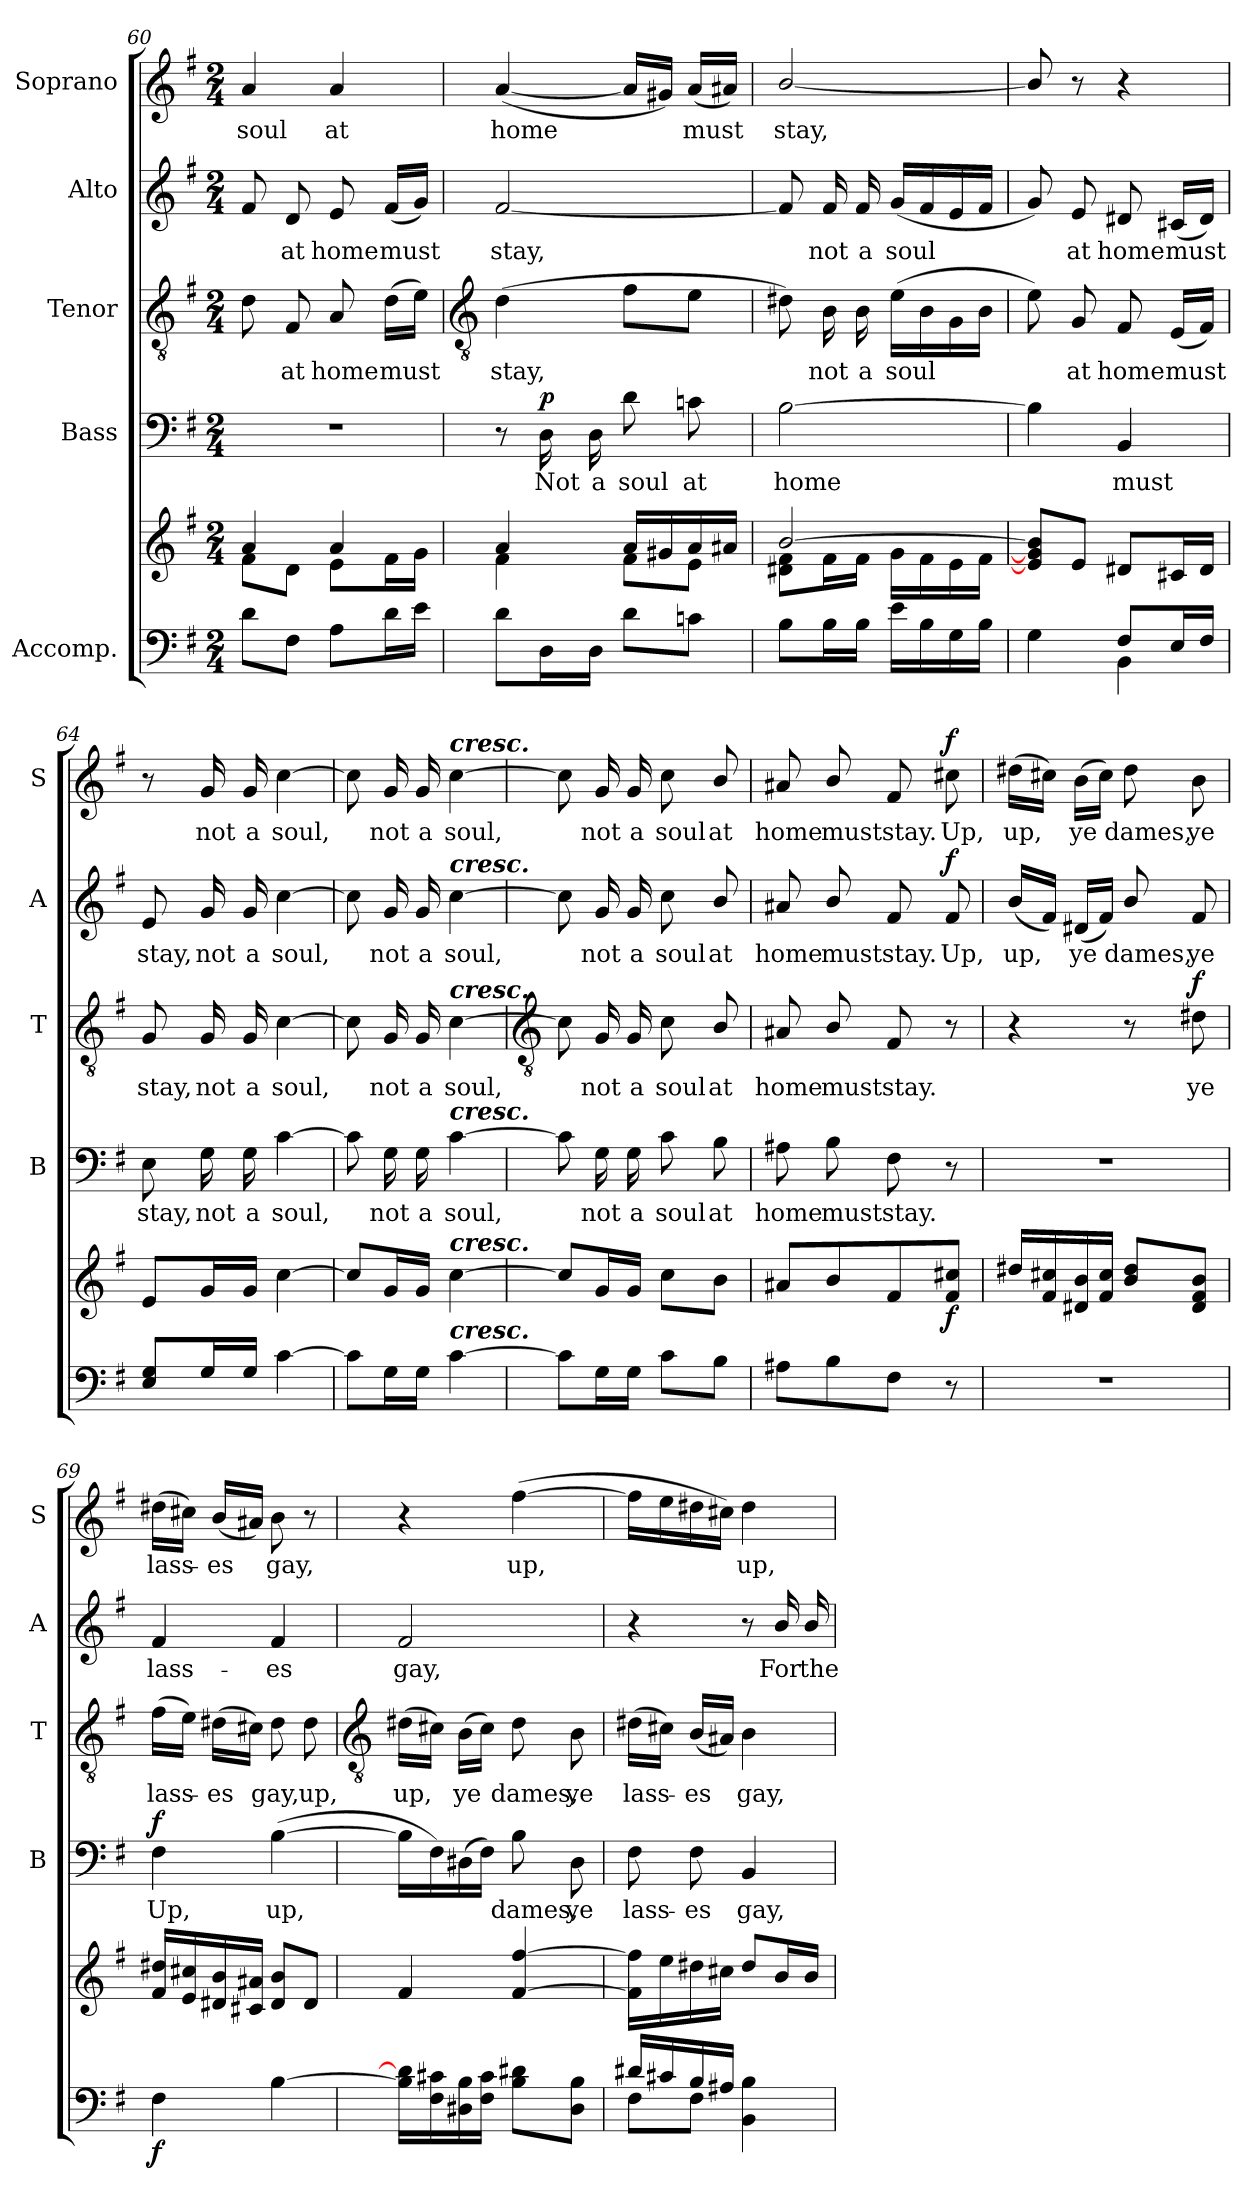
**kern	**kern	**dynam	**kern	**text	**dynam	**kern	**text	**dynam	**kern	**text	**dynam	**kern	**text	**dynam
*part5	*part5	*part5	*part4	*part4	*part4	*part3	*part3	*part3	*part2	*part2	*part2	*part1	*part1	*part1
*staff6	*staff5	*staff5/6	*staff4	*staff4	*staff4	*staff3	*staff3	*staff3	*staff2	*staff2	*staff2	*staff1	*staff1	*staff1
*I"Accomp.	*	*	*I"Bass	*	*	*I"Tenor	*	*	*I"Alto	*	*	*I"Soprano	*	*
*	*	*	*I'B	*	*	*I'T	*	*	*I'A	*	*	*I'S	*	*
*clefF4	*clefG2	*	*clefF4	*	*	*clefGv2	*	*	*clefG2	*	*	*clefG2	*	*
*k[f#]	*k[f#]	*	*k[f#]	*	*	*k[f#]	*	*	*k[f#]	*	*	*k[f#]	*	*
*G:	*G:	*	*G:	*	*	*G:	*	*	*G:	*	*	*G:	*	*
*M2/4	*M2/4	*	*M2/4	*	*	*M2/4	*	*	*M2/4	*	*	*M2/4	*	*
=60	=60	=60	=60	=60	=60	=60	=60	=60	=60	=60	=60	=60	=60	=60
*	*^	*	*	*	*	*	*	*	*	*	*	*	*	*
!	!	!	!	!LO:N:vis=1	!	!	!	!	!	!	!	!	!	!LO:LY:b	!
8dL	4a	8f#\L	.	2r	.	.	8d	.	.	8f#	.	.	4a	soul	.
!	!	!	!	!	!	!	!	!LO:LY:b	!	!	!LO:LY:b	!	!	!	!
8F#J	.	8d\J	.	.	.	.	8F#	at	.	8d	at	.	.	.	.
!	!	!	!	!	!	!	!	!LO:LY:b	!	!	!LO:LY:b	!	!	!LO:LY:b	!
8AL	4a	8e\L	.	.	.	.	8A	home	.	8e	home	.	4a	at	.
!	!	!	!	!	!	!	!	!LO:LY:b	!	!	!LO:LY:b	!	!	!	!
16dL	.	16f#\L	.	.	.	.	(>16dLL	must	.	(<16f#LL	must	.	.	.	.
16eJJ	.	16g\JJ	.	.	.	.	16eJJ)	.	.	16gJJ)	.	.	.	.	.
!!LO:LB:g=z
=61	=61	=61	=61	=61	=61	=61	=61	=61	=61	=61	=61	=61	=61	=61	=61
*	*	*	*	*	*	*	*clefGv2	*	*	*	*	*	*	*	*
!	!	!	!	!	!	!	!	!LO:LY:b	!	!	!LO:LY:b	!	!	!LO:LY:b	!
8dL	4a/	4f#\	.	8r	.	.	(>4d	stay,	.	[2f#	stay,	.	(<[4a	home	.
!	!	!	!	!	!LO:LY:b	!LO:DY:b	!	!	!	!	!	!	!	!	!
16DL	.	.	.	16D	Not	p	.	.	.	.	.	.	.	.	.
!	!	!	!	!	!LO:LY:b	!	!	!	!	!	!	!	!	!	!
16DJJ	.	.	.	16D	a	.	.	.	.	.	.	.	.	.	.
!	!	!	!	!	!LO:LY:b	!	!	!	!	!	!	!	!	!	!
8dL	16a/LL	8f#\L	.	8d	soul	.	8f#L	.	.	.	.	.	16aLL]	.	.
.	16g#X/	.	.	.	.	.	.	.	.	.	.	.	16g#XJJ)	.	.
!	!	!	!	!	!LO:LY:b	!	!	!	!	!	!	!	!	!LO:LY:b	!
8cnJ	16a/	8e\J	.	8cn	at	.	8eJ	.	.	.	.	.	(<16aLL	must	.
.	16a#X/JJ	.	.	.	.	.	.	.	.	.	.	.	16a#XJJ)	.	.
=62	=62	=62	=62	=62	=62	=62	=62	=62	=62	=62	=62	=62	=62	=62	=62
!	!	!	!	!	!LO:LY:b	!	!	!	!	!	!	!	!	!LO:LY:b	!
8BL	[2b/	8d#X\ 8f#\L	.	[2B	home	.	8d#X)	.	.	8f#]	.	.	[2b/	stay,	.
!	!	!	!	!	!	!	!	!LO:LY:b	!	!	!LO:LY:b	!	!	!	!
16BL	.	16f#\L	.	.	.	.	16B	not	.	16f#	not	.	.	.	.
!	!	!	!	!	!	!	!	!LO:LY:b	!	!	!LO:LY:b	!	!	!	!
16BJJ	.	16f#\JJ	.	.	.	.	16B	a	.	16f#	a	.	.	.	.
!	!	!	!	!	!	!	!	!LO:LY:b	!	!	!LO:LY:b	!	!	!	!
16eLL	.	16g\LL	.	.	.	.	(>16eLL	soul	.	(<16gLL	soul	.	.	.	.
16B	.	16f#\	.	.	.	.	16B	.	.	16f#	.	.	.	.	.
16G	.	16e\	.	.	.	.	16G	.	.	16e	.	.	.	.	.
16BJJ	.	16f#\JJ	.	.	.	.	16BJJ	.	.	16f#JJ	.	.	.	.	.
=63	=63	=63	=63	=63	=63	=63	=63	=63	=63	=63	=63	=63	=63	=63	=63
*^	*	*	*	*	*	*	*	*	*	*	*	*	*	*	*
4ryy	4G	8e/] 8g/] 8b/]L	4ryy	.	4B]	.	.	8e)	.	.	8g)	.	.	8b/]	.	.
!	!	!	!	!	!	!	!	!	!LO:LY:b	!	!	!LO:LY:b	!	!	!	!
.	.	8e/J	.	.	.	.	.	8G	at	.	8e	at	.	8r	.	.
!	!	!	!	!	!	!LO:LY:b	!	!	!LO:LY:b	!	!	!LO:LY:b	!	!	!	!
8F#/L	4BB\	8d#X/L	4ryy	.	4BB	must	.	8F#	home	.	8d#X	home	.	4r	.	.
!	!	!	!	!	!	!	!	!	!LO:LY:b	!	!	!LO:LY:b	!	!	!	!
16E/L	.	16c#X/L	.	.	.	.	.	(<16ELL	must	.	(<16c#XLL	must	.	.	.	.
16F#/JJ	.	16d#/JJ	.	.	.	.	.	16F#JJ)	.	.	16d#JJ)	.	.	.	.	.
*v	*v	*	*	*	*	*	*	*	*	*	*	*	*	*	*	*
=64	=64	=64	=64	=64	=64	=64	=64	=64	=64	=64	=64	=64	=64	=64	=64
!	!	!LO:N:vis=1	!	!	!LO:LY:b	!	!	!LO:LY:b	!	!	!LO:LY:b	!	!	!	!
8E/ 8G/L	8e/L	2ryy	.	8E	stay,	.	8G	stay,	.	8e	stay,	.	8r	.	.
!	!	!	!	!	!LO:LY:b	!	!	!LO:LY:b	!	!	!LO:LY:b	!	!	!LO:LY:b	!
16GL	16g/L	.	.	16G	not	.	16G	not	.	16g	not	.	16g	not	.
!	!	!	!	!	!LO:LY:b	!	!	!LO:LY:b	!	!	!LO:LY:b	!	!	!LO:LY:b	!
16GJJ	16g/JJ	.	.	16G	a	.	16G	a	.	16g	a	.	16g	a	.
!	!	!	!	!	!LO:LY:b	!	!	!LO:LY:b	!	!	!LO:LY:b	!	!	!LO:LY:b	!
[4c	[4cc\	.	.	[4c	soul,	.	[4c	soul,	.	[4cc	soul,	.	[4cc	soul,	.
=65	=65	=65	=65	=65	=65	=65	=65	=65	=65	=65	=65	=65	=65	=65	=65
!	!	!LO:N:vis=1	!	!	!	!	!	!	!	!	!	!	!	!	!
8cL]	8cc\L]	2ryy	.	8c]	.	.	8c]	.	.	8cc]	.	.	8cc]	.	.
!	!	!	!	!	!LO:LY:b	!	!	!LO:LY:b	!	!	!LO:LY:b	!	!	!LO:LY:b	!
16GL	16g/L	.	.	16G	not	.	16G	not	.	16g	not	.	16g	not	.
!	!	!	!	!	!LO:LY:b	!	!	!LO:LY:b	!	!	!LO:LY:b	!	!	!LO:LY:b	!
16GJJ	16g/JJ	.	.	16G	a	.	16G	a	.	16g	a	.	16g	a	.
!	!	!	!	!	!	!	!	!	!	!	!	!	!LO:TX:a:Bi:t=cresc.	!	!
!	!	!	!	!	!	!	!	!	!	!LO:TX:a:Bi:t=cresc.	!	!	!	!	!
!	!	!	!	!	!	!	!LO:TX:a:Bi:t=cresc.	!	!	!	!	!	!	!	!
!	!	!	!	!LO:TX:a:Bi:t=cresc.	!	!	!	!	!	!	!	!	!	!	!
!	!LO:TX:a:Bi:t=cresc.	!	!	!	!	!	!	!	!	!	!	!	!	!	!
!LO:TX:a:Bi:t=cresc.	!	!	!	!	!	!	!	!	!	!	!	!	!	!	!
!	!	!	!	!	!LO:LY:b	!	!	!LO:LY:b	!	!	!LO:LY:b	!	!	!LO:LY:b	!
[4c	[4cc\	.	.	[4c	soul,	.	[4c	soul,	.	[4cc	soul,	.	[4cc	soul,	.
*	*v	*v	*	*	*	*	*	*	*	*	*	*	*	*	*
!!LO:LB:g=z
=66	=66	=66	=66	=66	=66	=66	=66	=66	=66	=66	=66	=66	=66	=66
*	*	*	*	*	*	*clefGv2	*	*	*	*	*	*	*	*
8cL]	8ccL]	.	8c]	.	.	8c]	.	.	8cc]	.	.	8cc]	.	.
!	!	!	!	!LO:LY:b	!	!	!LO:LY:b	!	!	!LO:LY:b	!	!	!LO:LY:b	!
16GL	16gL	.	16G	not	.	16G	not	.	16g	not	.	16g	not	.
!	!	!	!	!LO:LY:b	!	!	!LO:LY:b	!	!	!LO:LY:b	!	!	!LO:LY:b	!
16GJJ	16gJJ	.	16G	a	.	16G	a	.	16g	a	.	16g	a	.
!	!	!	!	!LO:LY:b	!	!	!LO:LY:b	!	!	!LO:LY:b	!	!	!LO:LY:b	!
8cL	8ccL	.	8c	soul	.	8c	soul	.	8cc	soul	.	8cc	soul	.
!	!	!	!	!LO:LY:b	!	!	!LO:LY:b	!	!	!LO:LY:b	!	!	!LO:LY:b	!
8BJ	8bJ	.	8B	at	.	8B/	at	.	8b/	at	.	8b/	at	.
=67	=67	=67	=67	=67	=67	=67	=67	=67	=67	=67	=67	=67	=67	=67
!	!	!	!	!LO:LY:b	!	!	!LO:LY:b	!	!	!LO:LY:b	!	!	!LO:LY:b	!
8A#XL	8a#XL	.	8A#X	home	.	8A#X	home	.	8a#X	home	.	8a#X	home	.
!	!	!	!	!LO:LY:b	!	!	!LO:LY:b	!	!	!LO:LY:b	!	!	!LO:LY:b	!
8B	8b	.	8B	must	.	8B/	must	.	8b/	must	.	8b/	must	.
!	!	!	!	!LO:LY:b	!	!	!LO:LY:b	!	!	!LO:LY:b	!	!	!LO:LY:b	!
8F#J	8f#	.	8F#	stay.	.	8F#	stay.	.	8f#	stay.	.	8f#	stay.	.
!	!	!LO:DY:b	!	!	!	!	!	!	!	!LO:LY:b	!LO:DY:b	!	!LO:LY:b	!LO:DY:b
8r	8f# 8cc#XJ	f	8r	.	.	8r	.	.	8f#	Up,	f	8cc#X	Up,	f
=68	=68	=68	=68	=68	=68	=68	=68	=68	=68	=68	=68	=68	=68	=68
!LO:N:vis=1	!	!	!LO:N:vis=1	!	!	!	!	!	!	!LO:LY:b	!	!	!LO:LY:b	!
2r	16dd#XLL	.	2r	.	.	4r	.	.	(<16bLL	up,	.	(>16dd#XLL	up,	.
.	16f# 16cc#X	.	.	.	.	.	.	.	16f#JJ)	.	.	16cc#XJJ)	.	.
!	!	!	!	!	!	!	!	!	!	!LO:LY:b	!	!	!LO:LY:b	!
.	16d#X 16b	.	.	.	.	.	.	.	(<16d#XLL	ye	.	(>16bLL	ye	.
.	16f# 16cc#JJ	.	.	.	.	.	.	.	16f#JJ)	.	.	16cc#JJ)	.	.
!	!	!	!	!	!	!	!	!	!	!LO:LY:b	!	!	!LO:LY:b	!
.	8b 8dd#L	.	.	.	.	8r	.	.	8b/	dames,	.	8dd#	dames,	.
!	!	!	!	!	!	!	!LO:LY:b	!LO:DY:b	!	!LO:LY:b	!	!	!LO:LY:b	!
.	8d# 8f# 8bJ	.	.	.	.	8d#X	ye	f	8f#	ye	.	8b	ye	.
=69	=69	=69	=69	=69	=69	=69	=69	=69	=69	=69	=69	=69	=69	=69
!	!	!LO:DY:b=2	!	!LO:LY:b	!LO:DY:b	!	!LO:LY:b	!	!	!LO:LY:b	!	!	!LO:LY:b	!
4F#	16f# 16dd#XLL	f	4F#	Up,	f	(>16f#LL	lass-	.	4f#	lass-	.	(>16dd#XLL	lass-	.
.	16e 16cc#X	.	.	.	.	16eJJ)	.	.	.	.	.	16cc#XJJ)	.	.
!	!	!	!	!	!	!	!LO:LY:b	!	!	!	!	!	!LO:LY:b	!
.	16d#X 16b	.	.	.	.	(>16d#XLL	es	.	.	.	.	(<16bLL	es	.
.	16c#X 16a#XJJ	.	.	.	.	16c#XJJ)	.	.	.	.	.	16a#XJJ)	.	.
!	!	!	!	!LO:LY:b	!	!	!LO:LY:b	!	!	!LO:LY:b	!	!	!LO:LY:b	!
[4B	8d# 8bL	.	(>[4B	up,	.	8d#	gay,	.	4f#	-es	.	8b	gay,	.
!	!	!	!	!	!	!	!LO:LY:b	!	!	!	!	!	!	!
.	8d#J	.	.	.	.	8d#	up,	.	.	.	.	8r	.	.
!!LO:LB:g=z
=70	=70	=70	=70	=70	=70	=70	=70	=70	=70	=70	=70	=70	=70	=70
*	*	*	*	*	*	*clefGv2	*	*	*	*	*	*	*	*
*	*^	*	*	*	*	*	*	*	*	*	*	*	*	*
!	!	!LO:N:vis=1	!	!	!	!	!	!LO:LY:b	!	!	!LO:LY:b	!	!	!	!
16B] 16d#]LL	4f#	2ryy	.	16BLL]	.	.	(>16d#XLL	up,	.	2f#	gay,	.	4r	.	.
16F# 16c#X	.	.	.	16F#)	.	.	16c#XJJ)	.	.	.	.	.	.	.	.
!	!	!	!	!	!	!	!	!LO:LY:b	!	!	!	!	!	!	!
16D#X 16B	.	.	.	(>16D#X	.	.	(>16BLL	ye	.	.	.	.	.	.	.
16F# 16c#JJ	.	.	.	16F#JJ)	.	.	16c#JJ)	.	.	.	.	.	.	.	.
!	!	!	!	!	!LO:LY:b	!	!	!LO:LY:b	!	!	!	!	!	!LO:LY:b	!
8B 8d#L	[4f# [4ff#	.	.	8B	dames,	.	8d#	dames,	.	.	.	.	(>[4ff#	up,	.
!	!	!	!	!	!LO:LY:b	!	!	!LO:LY:b	!	!	!	!	!	!	!
8D# 8BJ	.	.	.	8D#	ye	.	8B	ye	.	.	.	.	.	.	.
=71	=71	=71	=71	=71	=71	=71	=71	=71	=71	=71	=71	=71	=71	=71	=71
*^	*	*	*	*	*	*	*	*	*	*	*	*	*	*	*
!	!	!	!	!	!	!LO:LY:b	!	!	!LO:LY:b	!	!	!	!	!	!	!
16d#X/LL	8F#L	16f#] 16ff#]LL	4ryy	.	8F#	lass-	.	(>16d#XLL	lass-	.	4r	.	.	16ff#LL]	.	.
16c#X/	.	16ee	.	.	.	.	.	16c#XJJ)	.	.	.	.	.	16ee	.	.
!	!	!	!	!	!	!LO:LY:b	!	!	!LO:LY:b	!	!	!	!	!	!	!
16B/	8F#J	16dd#X	.	.	8F#	-es	.	(<16BLL	es	.	.	.	.	16dd#X	.	.
16A#X/JJ	.	16cc#XJJ	.	.	.	.	.	16A#XJJ)	.	.	.	.	.	16cc#XJJ)	.	.
!	!	!	!	!	!	!LO:LY:b	!	!	!LO:LY:b	!	!	!	!	!	!LO:LY:b	!
4ryy	4BB 4B	8dd#L	4ryy	.	4BB	gay,	.	4B	gay,	.	8r	.	.	4dd#	up,	.
!	!	!	!	!	!	!	!	!	!	!	!	!LO:LY:b	!	!	!	!
.	.	16b/L	.	.	.	.	.	.	.	.	16b/	For	.	.	.	.
!	!	!	!	!	!	!	!	!	!	!	!	!LO:LY:b	!	!	!	!
.	.	16b/JJ	.	.	.	.	.	.	.	.	16b/	the	.	.	.	.
*v	*v	*	*	*	*	*	*	*	*	*	*	*	*	*	*	*
*	*v	*v	*	*	*	*	*	*	*	*	*	*	*	*	*
=	=	=	=	=	=	=	=	=	=	=	=	=	=	=
*-	*-	*-	*-	*-	*-	*-	*-	*-	*-	*-	*-	*-	*-	*-
